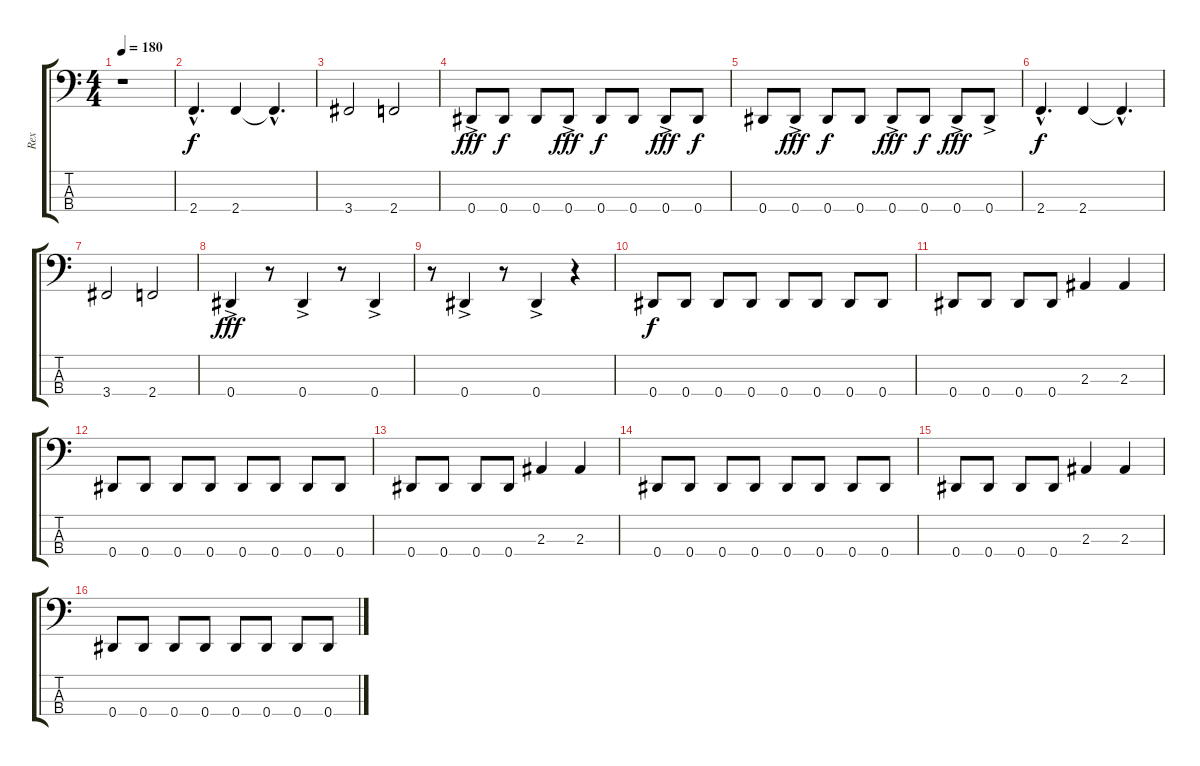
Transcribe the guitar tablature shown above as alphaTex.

\track ("Rex" "Rex") {instrument electricbasspick}
\staff {score tabs}
\tuning (Gb2 Db2 Ab1 Eb1) {hide}
\ts (4 4)
\tempo 180
\clef f4
\ks c
r.1{dy f} |
2.4{hac}.4{d} 2.4.4 2.4{hac t}.4{d} |
3.4.2 2.4.2 |
0.4{ac}.8{dy fff instrument electricbassfinger} 0.4.8{dy f} 0.4.8 0.4{ac}.8{dy fff} 0.4.8{dy f} 0.4.8 0.4{ac}.8{dy fff} 0.4.8{dy f} |
0.4.8 0.4{ac}.8{dy fff} 0.4.8{dy f} 0.4.8 0.4{ac}.8{dy fff} 0.4.8{dy f} 0.4{ac}.8{dy fff} 0.4{ac}.8 |
2.4{hac}.4{d dy f instrument electricbasspick} 2.4.4 2.4{hac t}.4{d} |
3.4.2 2.4.2 |
0.4{ac}.4{dy fff instrument electricbassfinger} r.8 0.4{ac}.4 r.8 0.4{ac}.4 |
r.8 0.4{ac}.4 r.8 0.4{ac}.4 r.4{instrument electricbasspick} |
0.4.8{dy f} 0.4.8 0.4.8 0.4.8 0.4.8 0.4.8 0.4.8 0.4.8 |
0.4.8 0.4.8 0.4.8 0.4.8 2.3.4 2.3.4 |
0.4.8 0.4.8 0.4.8 0.4.8 0.4.8 0.4.8 0.4.8 0.4.8 |
0.4.8 0.4.8 0.4.8 0.4.8 2.3.4 2.3.4 |
0.4.8 0.4.8 0.4.8 0.4.8 0.4.8 0.4.8 0.4.8 0.4.8 |
0.4.8 0.4.8 0.4.8 0.4.8 2.3.4 2.3.4 |
0.4.8 0.4.8 0.4.8 0.4.8 0.4.8 0.4.8 0.4.8 0.4.8
